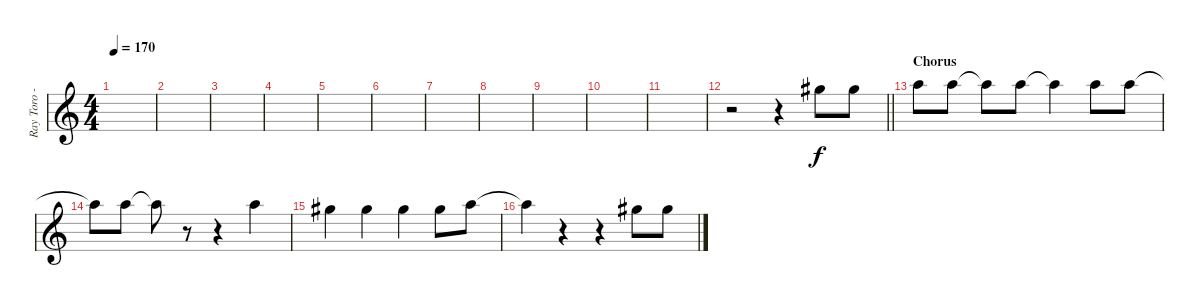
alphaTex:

\track ("Ray Toro - Vocals" "Ray Toro -") {instrument distortionguitar}
\staff {score}
\tuning (E4 B3 G3 D3 A2 E2) {hide}
\ts (4 4)
\tempo 170
\clef g2
\ks c
|
|
|
|
|
|
|
|
|
|
|
\barLineRight lightlight
r.2 r.4 4.1.8 4.1.8 |
\section ("" "Chorus")
5.1.8 5.1.8 5.1{t}.8 5.1.8 5.1{t}.4 5.1.8 5.1.8 |
5.1{t}.8 5.1.8 5.1{t}.8 r.8 r.4 5.1.4 |
4.1.4 4.1.4 4.1.4 4.1.8 5.1.8 |
5.1{t}.4 r.4 r.4 4.1.8 4.1.8
